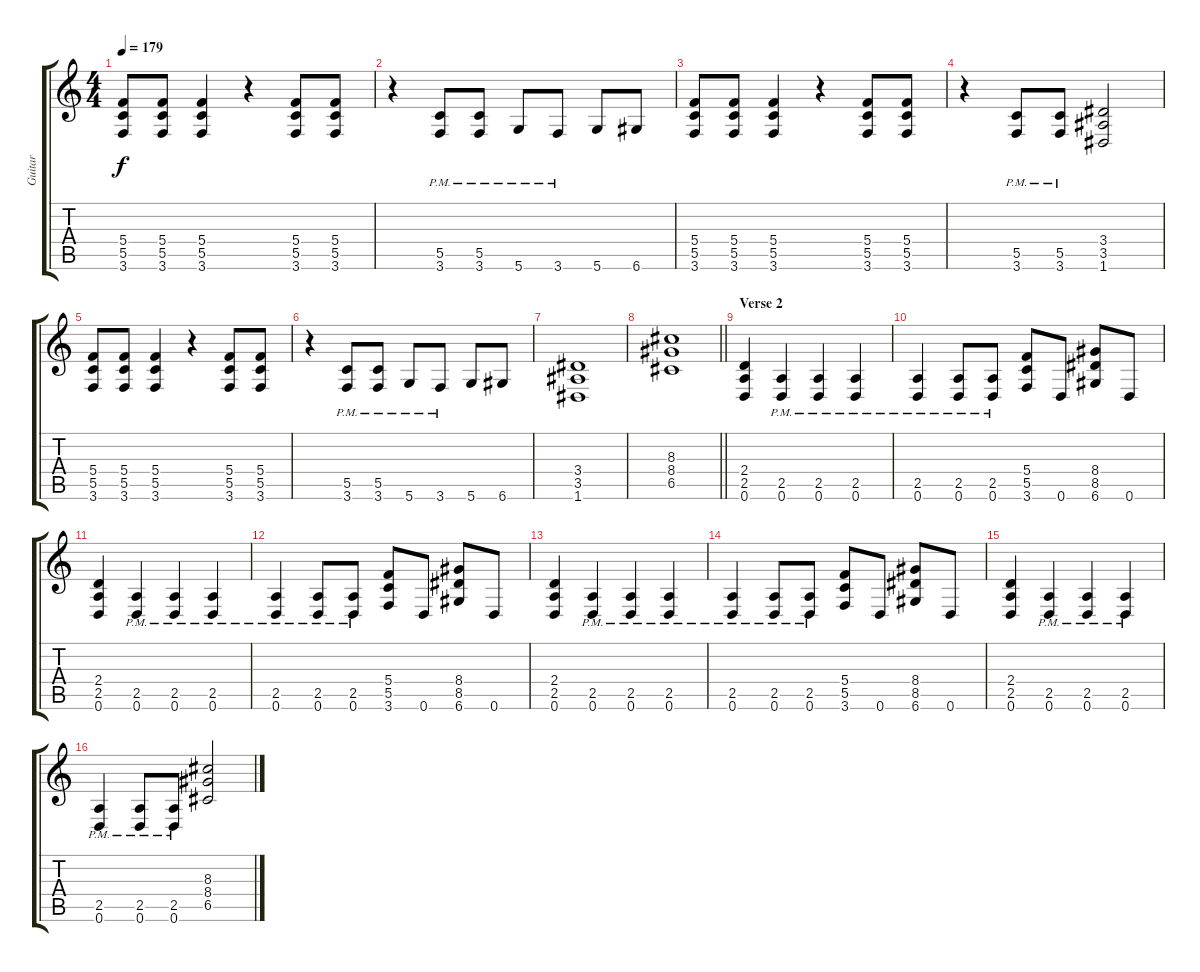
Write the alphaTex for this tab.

\track ("Guitar" "Guitar") {instrument distortionguitar}
\staff {score tabs}
\tuning (D4 A3 F3 C3 G2 D2) {hide}
\ts (4 4)
\tempo 179
\clef g2
\ks c
(5.4 5.5 3.6).8{dy f} (5.4 5.5 3.6).8 (5.4 5.5 3.6).4 r.4 (5.4 5.5 3.6).8 (5.4 5.5 3.6).8 |
r.4 (5.5{pm} 3.6{pm}).8 (5.5{pm} 3.6{pm}).8 5.6{pm}.8 3.6{pm}.8 5.6.8 6.6.8 |
(5.4 5.5 3.6).8 (5.4 5.5 3.6).8 (5.4 5.5 3.6).4 r.4 (5.4 5.5 3.6).8 (5.4 5.5 3.6).8 |
r.4 (5.5{pm} 3.6{pm}).8 (5.5{pm} 3.6{pm}).8 (3.4 3.5 1.6).2 |
(5.4 5.5 3.6).8 (5.4 5.5 3.6).8 (5.4 5.5 3.6).4 r.4 (5.4 5.5 3.6).8 (5.4 5.5 3.6).8 |
r.4 (5.5{pm} 3.6{pm}).8 (5.5{pm} 3.6{pm}).8 5.6{pm}.8 3.6{pm}.8 5.6.8 6.6.8 |
(3.4 3.5 1.6).1 |
\barLineRight lightlight
(8.3 8.4 6.5).1 |
\section ("" "Verse 2")
(2.4 2.5 0.6).4 (2.5{pm} 0.6{pm}).4 (2.5{pm} 0.6{pm}).4 (2.5{pm} 0.6{pm}).4 |
(2.5{pm} 0.6{pm}).4 (2.5{pm} 0.6{pm}).8 (2.5{pm} 0.6{pm}).8 (5.4 5.5 3.6).8 0.6.8 (8.4 8.5 6.6).8 0.6.8 |
(2.4 2.5 0.6).4 (2.5{pm} 0.6{pm}).4 (2.5{pm} 0.6{pm}).4 (2.5{pm} 0.6{pm}).4 |
(2.5{pm} 0.6{pm}).4 (2.5{pm} 0.6{pm}).8 (2.5{pm} 0.6{pm}).8 (5.4 5.5 3.6).8 0.6.8 (8.4 8.5 6.6).8 0.6.8 |
(2.4 2.5 0.6).4 (2.5{pm} 0.6{pm}).4 (2.5{pm} 0.6{pm}).4 (2.5{pm} 0.6{pm}).4 |
(2.5{pm} 0.6{pm}).4 (2.5{pm} 0.6{pm}).8 (2.5{pm} 0.6{pm}).8 (5.4 5.5 3.6).8 0.6.8 (8.4 8.5 6.6).8 0.6.8 |
(2.4 2.5 0.6).4 (2.5{pm} 0.6{pm}).4 (2.5{pm} 0.6{pm}).4 (2.5{pm} 0.6{pm}).4 |
(2.5{pm} 0.6{pm}).4 (2.5{pm} 0.6{pm}).8 (2.5{pm} 0.6{pm}).8 (8.3 8.4 6.5).2
